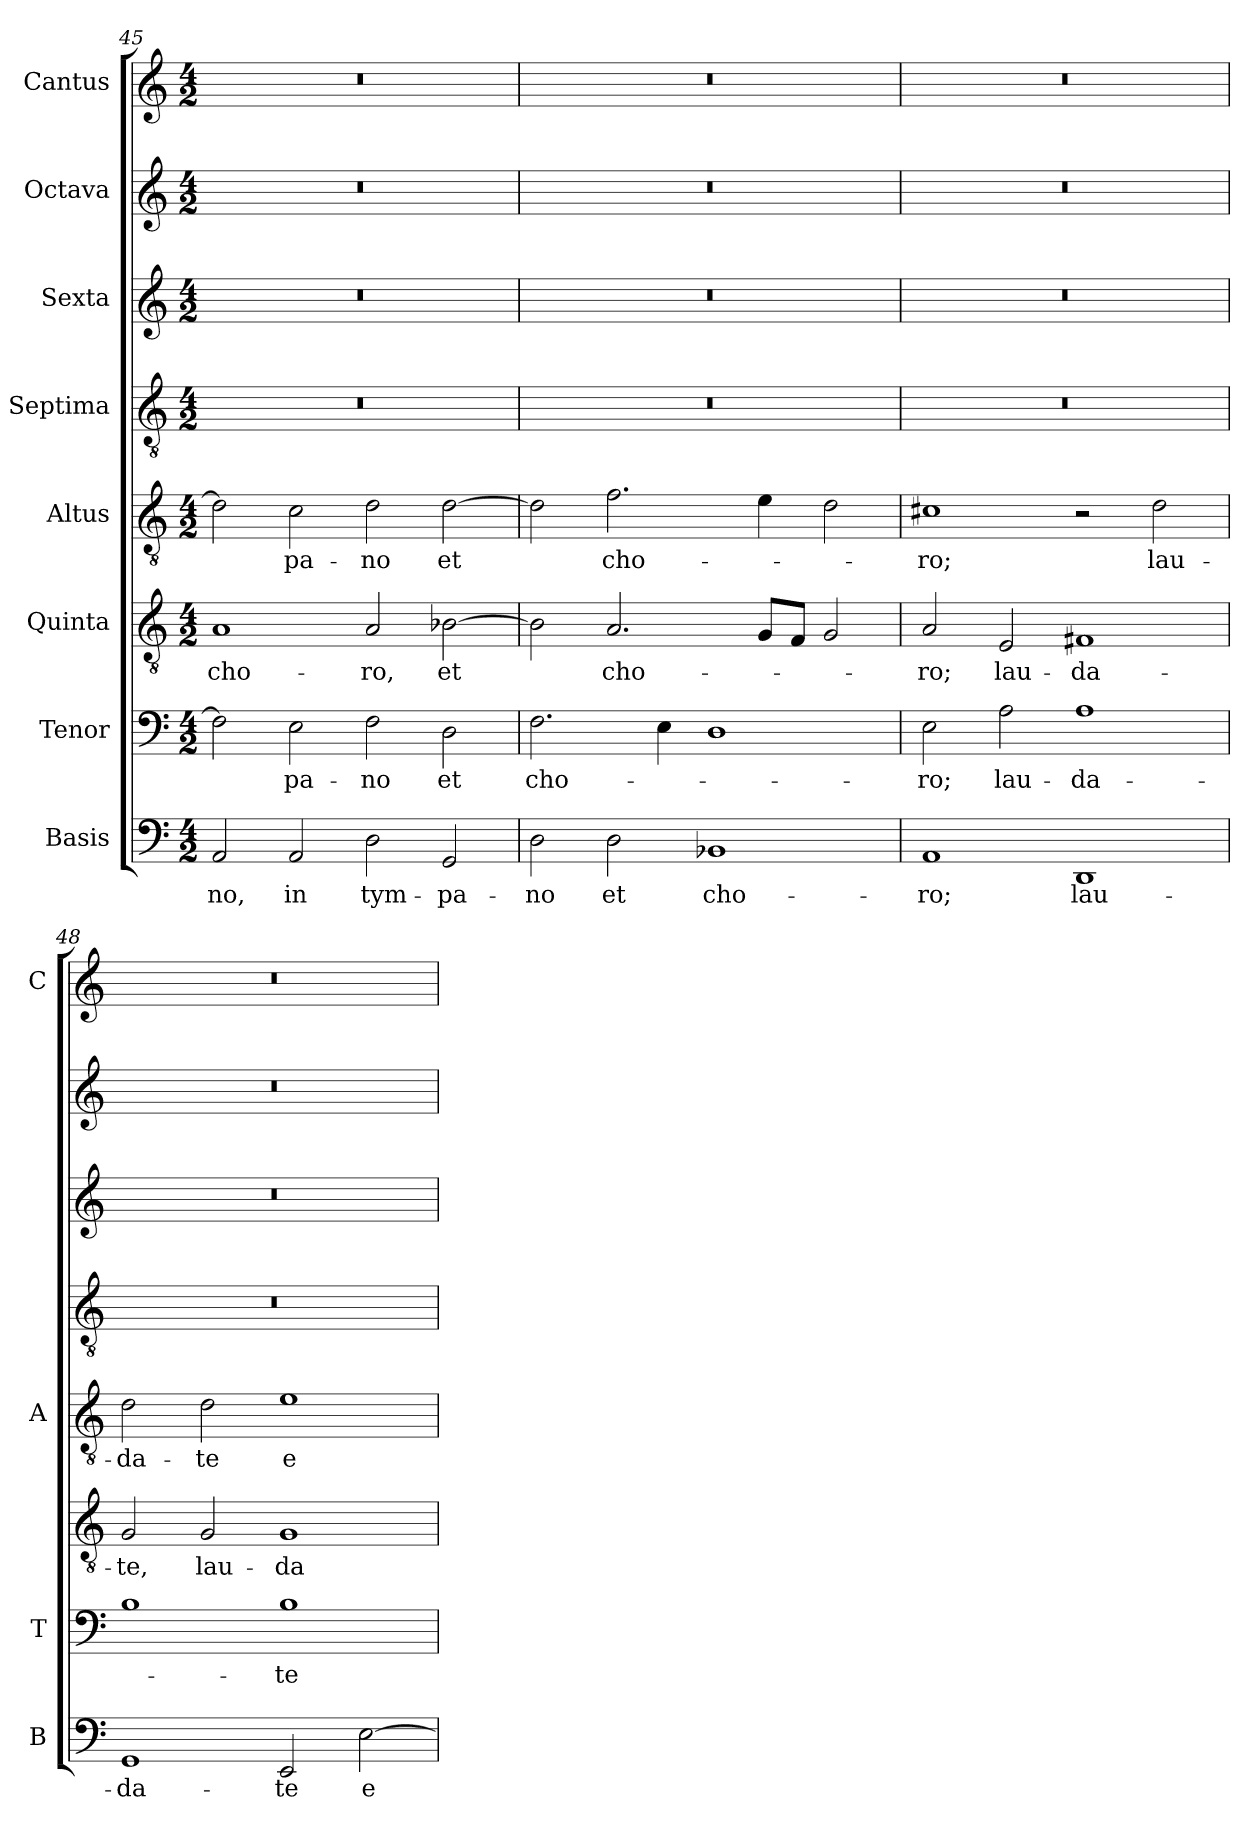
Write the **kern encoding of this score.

**kern	**text	**kern	**text	**kern	**text	**kern	**text	**kern	**kern	**kern	**kern
*part8	*part8	*part7	*part7	*part6	*part6	*part5	*part5	*part4	*part3	*part2	*part1
*staff8	*staff8	*staff7	*staff7	*staff6	*staff6	*staff5	*staff5	*staff4	*staff3	*staff2	*staff1
*I"Basis	*	*I"Tenor	*	*I"Quinta	*	*I"Altus	*	*I"Septima	*I"Sexta	*I"Octava	*I"Cantus
*I'B	*	*I'T	*	*	*	*I'A	*	*	*	*	*I'C
!!LO:PB:g=z
*clefF4	*	*clefF4	*	*clefGv2	*	*clefGv2	*	*clefGv2	*clefG2	*clefG2	*clefG2
*k[]	*	*k[]	*	*k[]	*	*k[]	*	*k[]	*k[]	*k[]	*k[]
*C:	*	*C:	*	*C:	*	*C:	*	*C:	*C:	*C:	*C:
*M4/2	*	*M4/2	*	*M4/2	*	*M4/2	*	*M4/2	*M4/2	*M4/2	*M4/2
=45	=45	=45	=45	=45	=45	=45	=45	=45	=45	=45	=45
!	!LO:LY:b	!	!	!	!LO:LY:b	!	!	!	!	!	!
2AA/	-no,	2F\]	.	1A	cho-	2d\]	.	0r	0r	0r	0r
!	!LO:LY:b	!	!LO:LY:b	!	!	!	!LO:LY:b	!	!	!	!
2AA/	in	2E\	-pa-	.	.	2c\	-pa-	.	.	.	.
!	!LO:LY:b	!	!LO:LY:b	!	!LO:LY:b	!	!LO:LY:b	!	!	!	!
2D\	tym-	2F\	-no	2A/	-ro,	2d\	-no	.	.	.	.
!	!LO:LY:b	!	!LO:LY:b	!	!LO:LY:b	!	!LO:LY:b	!	!	!	!
2GG/	-pa-	2D\	et	[2B-X\	et	[2d\	et	.	.	.	.
=46	=46	=46	=46	=46	=46	=46	=46	=46	=46	=46	=46
!	!LO:LY:b	!	!LO:LY:b	!	!	!	!	!	!	!	!
2D\	-no	2.F\	cho-	2B-\]	.	2d\]	.	0r	0r	0r	0r
!	!LO:LY:b	!	!	!	!LO:LY:b	!	!LO:LY:b	!	!	!	!
2D\	et	.	.	2.A/	cho-	2.f\	cho-	.	.	.	.
.	.	4E\	.	.	.	.	.	.	.	.	.
!	!LO:LY:b	!	!	!	!	!	!	!	!	!	!
1BB-X	cho-	1D	.	.	.	.	.	.	.	.	.
.	.	.	.	8G/L	.	4e\	.	.	.	.	.
.	.	.	.	8F/J	.	.	.	.	.	.	.
.	.	.	.	2G/	.	2d\	.	.	.	.	.
=47	=47	=47	=47	=47	=47	=47	=47	=47	=47	=47	=47
!	!LO:LY:b	!	!LO:LY:b	!	!LO:LY:b	!	!LO:LY:b	!	!	!	!
1AA	-ro;	2E\	-ro;	2A/	-ro;	1c#X	-ro;	0r	0r	0r	0r
!	!	!	!LO:LY:b	!	!LO:LY:b	!	!	!	!	!	!
.	.	2A\	lau-	2E/	lau-	.	.	.	.	.	.
!	!LO:LY:b	!	!LO:LY:b	!	!LO:LY:b	!	!	!	!	!	!
1DD	lau-	1A	-da-	1F#X	-da-	2r	.	.	.	.	.
!	!	!	!	!	!	!	!LO:LY:b	!	!	!	!
.	.	.	.	.	.	2d\	lau-	.	.	.	.
=48	=48	=48	=48	=48	=48	=48	=48	=48	=48	=48	=48
!	!LO:LY:b	!	!	!	!LO:LY:b	!	!LO:LY:b	!	!	!	!
1GG	-da-	1B	.	2G/	-te,	2d\	-da-	0r	0r	0r	0r
!	!	!	!	!	!LO:LY:b	!	!LO:LY:b	!	!	!	!
.	.	.	.	2G/	lau-	2d\	-te	.	.	.	.
!	!LO:LY:b	!	!LO:LY:b	!	!LO:LY:b	!	!LO:LY:b	!	!	!	!
2EE/	-te	1B	-te	1G	-da-	1e	e-	.	.	.	.
!	!LO:LY:b	!	!	!	!	!	!	!	!	!	!
[2E\	e-	.	.	.	.	.	.	.	.	.	.
=	=	=	=	=	=	=	=	=	=	=	=
*-	*-	*-	*-	*-	*-	*-	*-	*-	*-	*-	*-
